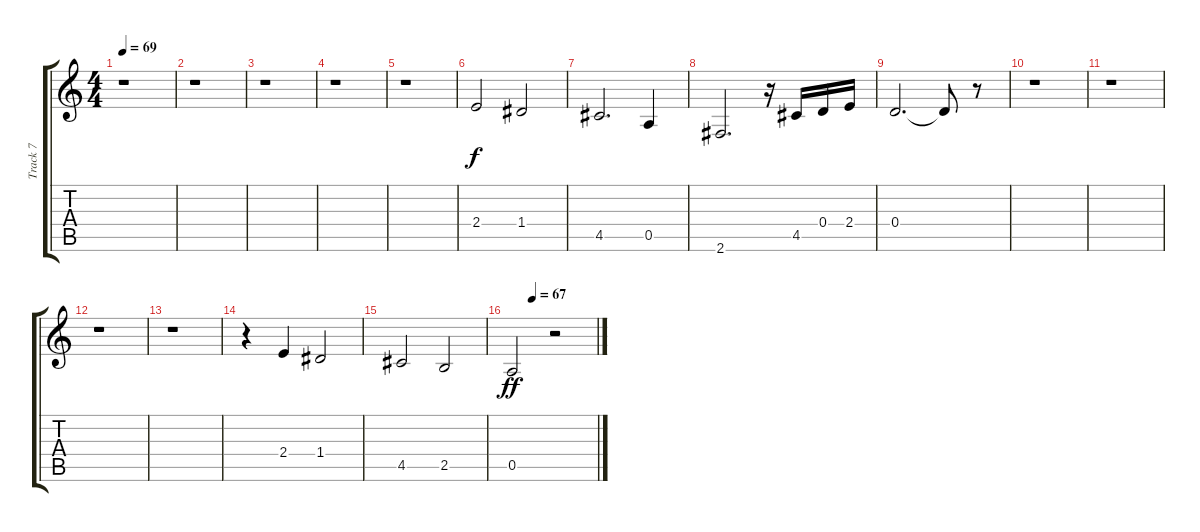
\track ("Track 7" "Track 7") {instrument contrabass}
\staff {score tabs}
\tuning (E4 B3 G3 D3 A2 E2) {hide}
\ts (4 4)
\tempo 69
\clef g2
\ks c
r.1{dy f} |
r.1 |
r.1 |
r.1 |
r.1 |
2.4.2 1.4.2 |
4.5.2{d} 0.5.4 |
2.6.2{d} r.16 4.5.16 0.4.16 2.4.16 |
0.4.2{d} 0.4{t}.8 r.8 |
r.1 |
r.1 |
r.1 |
r.1 |
r.4 2.4.4{volume 11} 1.4.2 |
4.5.2 2.5.2 |
\tempo (67 0.25)
0.5.2{dy ff} r.2
